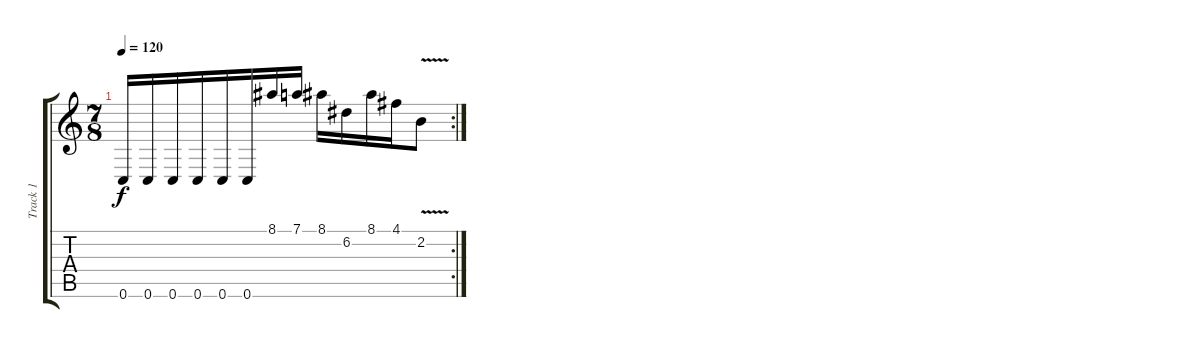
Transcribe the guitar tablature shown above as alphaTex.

\track ("Track 1" "Track 1") {instrument distortionguitar}
\staff {score tabs}
\tuning (D4 A3 F3 C3 G2 C2) {hide}
\rc 2
\ts (7 8)
\tempo 120
\clef g2
\ks c
0.6.16{dy f} 0.6.16 0.6.16 0.6.16 0.6.16 0.6.16 8.1.16 7.1.16 8.1.16 6.2.16 8.1.16 4.1.16 2.2{v}.8
